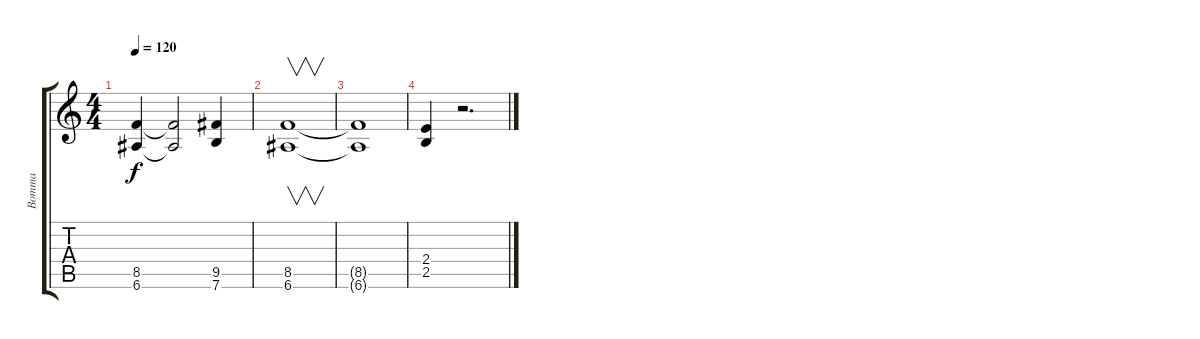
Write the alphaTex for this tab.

\track ("Bomma" "Bomma") {instrument distortionguitar}
\staff {score tabs}
\tuning (E4 B3 G3 D3 A2 E2) {hide}
\ts (4 4)
\tempo 120
\clef g2
\ks c
(8.5 6.6).4{dy f} (8.5{t} 6.6{t}).2 (9.5 7.6).4 |
(8.5 6.6).1{v} |
(8.5{t} 6.6{t}).1 |
(2.4 2.5).4 r.2{d}
